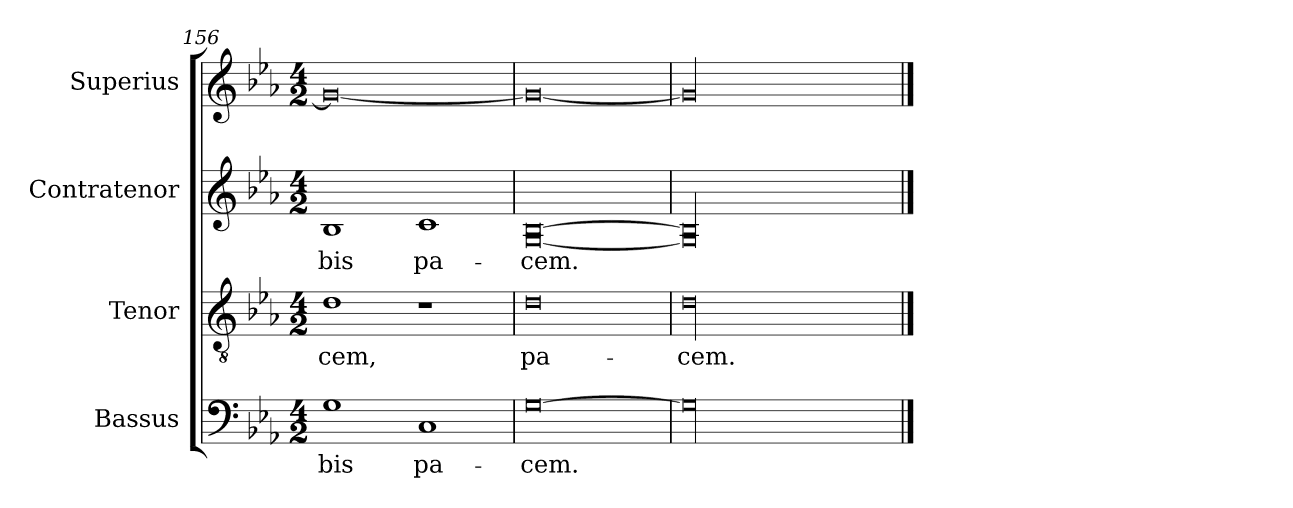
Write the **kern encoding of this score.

**kern	**text	**kern	**text	**kern	**text	**kern
*part4	*part4	*part3	*part3	*part2	*part2	*part1
*staff4	*staff4	*staff3	*staff3	*staff2	*staff2	*staff1
*I"Bassus	*	*I"Tenor	*	*I"Contratenor	*	*I"Superius
*I'B.	*	*I'T.	*	*	*	*
*clefF4	*	*clefGv2	*	*clefG2	*	*clefG2
*	*	*ITrd7c12	*	*ITrd7c12	*	*
*k[b-e-a-]	*	*k[b-e-a-]	*	*k[b-e-a-]	*	*k[b-e-a-]
*E-:	*	*E-:	*	*E-:	*	*E-:
*M4/2	*	*M4/2	*	*M4/2	*	*M4/2
=156	=156	=156	=156	=156	=156	=156
!	!LO:LY:b:color=#000000	!	!	!	!	!
!	!	!	!LO:LY:b:color=#000000	!	!	!
!	!	!	!	!	!LO:LY:b:color=#000000	!
1Gi	-bis	1Di	-cem,	1BB-i	-bis	0gi_<
!	!LO:LY:b:color=#000000	!	!	!	!	!
!	!	!	!	!	!LO:LY:b:color=#000000	!
1Ci	pa-	1r	.	1Ci	pa-	.
=157	=157	=157	=157	=157	=157	=157
!	!LO:LY:b:color=#000000	!	!	!	!	!
!	!	!	!LO:LY:b:color=#000000	!	!	!
!	!	!	!	!	!LO:LY:b:color=#000000	!
[>0Gi	-cem.	0Di	pa-	[<0GGi [>0BB-i	-cem.	0gi_<
=158	=158	=158	=158	=158	=158	=158
!	!	!	!LO:LY:b:color=#000000	!	!	!
00Gi]	.	00Di	-cem.	00GGi] 00BB-i]	.	00gi]
==	==	==	==	==	==	==
*-	*-	*-	*-	*-	*-	*-
